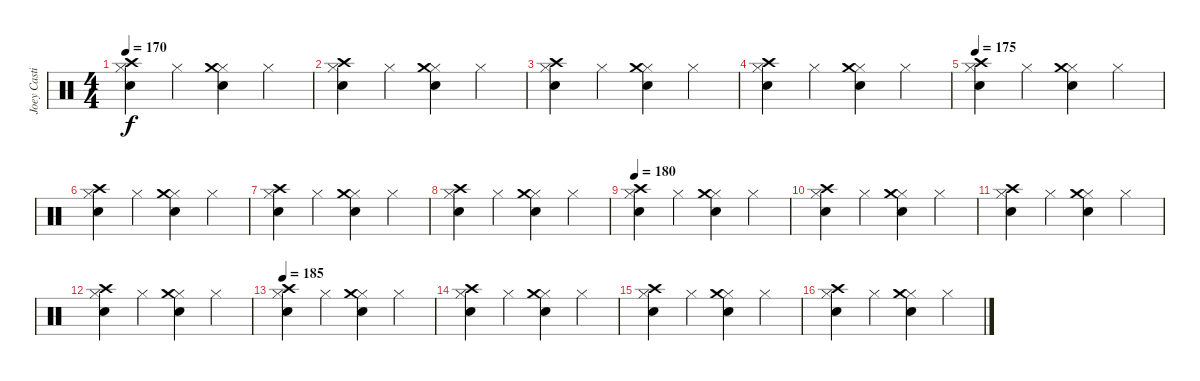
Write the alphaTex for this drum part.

\track ("Joey Castillo - drums" "Joey Casti") {instrument percussion}
\staff {score}
\articulation defaults
\ts (4 4)
\tempo 170
\clef neutral
\ks c
("Electric Snare (hit)" "Hi-Hat (closed)" "Crash high (hit)").4{dy f} "Hi-Hat (closed)".4 ("Electric Snare (hit)" "Hi-Hat (closed)" "Crash medium (hit)").4 "Hi-Hat (closed)".4 |
("Electric Snare (hit)" "Hi-Hat (closed)" "Crash high (hit)").4 "Hi-Hat (closed)".4 ("Electric Snare (hit)" "Hi-Hat (closed)" "Crash medium (hit)").4 "Hi-Hat (closed)".4 |
("Electric Snare (hit)" "Hi-Hat (closed)" "Crash high (hit)").4 "Hi-Hat (closed)".4 ("Electric Snare (hit)" "Hi-Hat (closed)" "Crash medium (hit)").4 "Hi-Hat (closed)".4 |
("Electric Snare (hit)" "Hi-Hat (closed)" "Crash high (hit)").4 "Hi-Hat (closed)".4 ("Electric Snare (hit)" "Hi-Hat (closed)" "Crash medium (hit)").4 "Hi-Hat (closed)".4 |
\tempo 175
("Electric Snare (hit)" "Hi-Hat (closed)" "Crash high (hit)").4 "Hi-Hat (closed)".4 ("Electric Snare (hit)" "Hi-Hat (closed)" "Crash medium (hit)").4 "Hi-Hat (closed)".4 |
("Electric Snare (hit)" "Hi-Hat (closed)" "Crash high (hit)").4 "Hi-Hat (closed)".4 ("Electric Snare (hit)" "Hi-Hat (closed)" "Crash medium (hit)").4 "Hi-Hat (closed)".4 |
("Electric Snare (hit)" "Hi-Hat (closed)" "Crash high (hit)").4 "Hi-Hat (closed)".4 ("Electric Snare (hit)" "Hi-Hat (closed)" "Crash medium (hit)").4 "Hi-Hat (closed)".4 |
("Electric Snare (hit)" "Hi-Hat (closed)" "Crash high (hit)").4 "Hi-Hat (closed)".4 ("Electric Snare (hit)" "Hi-Hat (closed)" "Crash medium (hit)").4 "Hi-Hat (closed)".4 |
\section ("" "")
\tempo 180
("Electric Snare (hit)" "Hi-Hat (closed)" "Crash high (hit)").4 "Hi-Hat (closed)".4 ("Electric Snare (hit)" "Hi-Hat (closed)" "Crash medium (hit)").4 "Hi-Hat (closed)".4 |
("Electric Snare (hit)" "Hi-Hat (closed)" "Crash high (hit)").4 "Hi-Hat (closed)".4 ("Electric Snare (hit)" "Hi-Hat (closed)" "Crash medium (hit)").4 "Hi-Hat (closed)".4 |
("Electric Snare (hit)" "Hi-Hat (closed)" "Crash high (hit)").4 "Hi-Hat (closed)".4 ("Electric Snare (hit)" "Hi-Hat (closed)" "Crash medium (hit)").4 "Hi-Hat (closed)".4 |
("Electric Snare (hit)" "Hi-Hat (closed)" "Crash high (hit)").4 "Hi-Hat (closed)".4 ("Electric Snare (hit)" "Hi-Hat (closed)" "Crash medium (hit)").4 "Hi-Hat (closed)".4 |
\tempo 185
("Electric Snare (hit)" "Hi-Hat (closed)" "Crash high (hit)").4 "Hi-Hat (closed)".4 ("Electric Snare (hit)" "Hi-Hat (closed)" "Crash medium (hit)").4 "Hi-Hat (closed)".4 |
("Electric Snare (hit)" "Hi-Hat (closed)" "Crash high (hit)").4 "Hi-Hat (closed)".4 ("Electric Snare (hit)" "Hi-Hat (closed)" "Crash medium (hit)").4 "Hi-Hat (closed)".4 |
("Electric Snare (hit)" "Hi-Hat (closed)" "Crash high (hit)").4 "Hi-Hat (closed)".4 ("Electric Snare (hit)" "Hi-Hat (closed)" "Crash medium (hit)").4 "Hi-Hat (closed)".4 |
("Electric Snare (hit)" "Hi-Hat (closed)" "Crash high (hit)").4 "Hi-Hat (closed)".4 ("Electric Snare (hit)" "Hi-Hat (closed)" "Crash medium (hit)").4 "Hi-Hat (closed)".4
